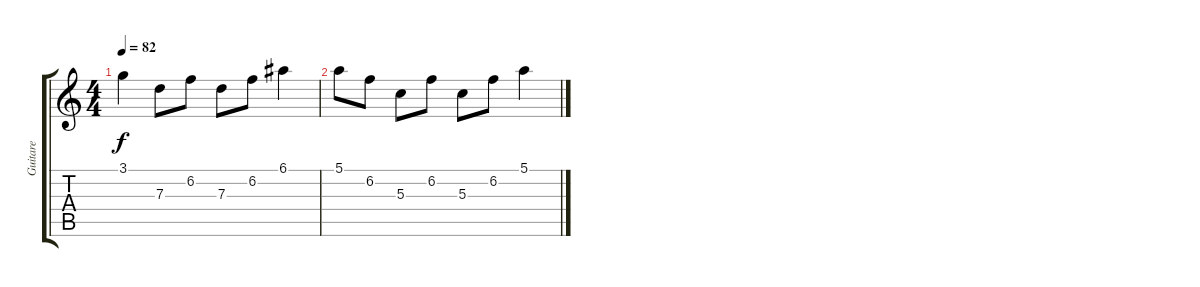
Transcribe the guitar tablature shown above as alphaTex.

\track ("Guitare" "Guitare") {instrument acousticguitarnylon}
\staff {score tabs}
\tuning (E4 B3 G3 D3 A2 E2) {hide}
\ts (4 4)
\tempo 82
\clef g2
\ks c
3.1.4{dy f} 7.3.8 6.2.8 7.3.8 6.2.8 6.1.4 |
5.1.8 6.2.8 5.3.8 6.2.8 5.3.8 6.2.8 5.1.4
